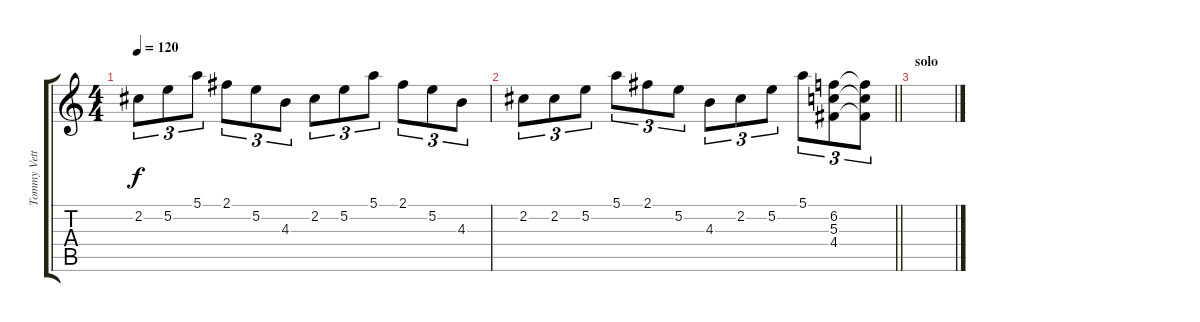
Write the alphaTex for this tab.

\track ("Tommy Vetterli 2" "Tommy Vett") {instrument overdrivenguitar}
\staff {score tabs}
\tuning (E4 B3 G3 D3 A2 E2) {hide}
\ts (4 4)
\tempo 120
\clef g2
\ks c
2.2.8{tu (3 2) dy f} 5.2.8{tu (3 2)} 5.1.8{tu (3 2)} 2.1.8{tu (3 2)} 5.2.8{tu (3 2)} 4.3.8{tu (3 2)} 2.2.8{tu (3 2)} 5.2.8{tu (3 2)} 5.1.8{tu (3 2)} 2.1.8{tu (3 2)} 5.2.8{tu (3 2)} 4.3.8{tu (3 2)} |
\barLineRight lightlight
2.2.8{tu (3 2)} 2.2.8{tu (3 2)} 5.2.8{tu (3 2)} 5.1.8{tu (3 2)} 2.1.8{tu (3 2)} 5.2.8{tu (3 2)} 4.3.8{tu (3 2)} 2.2.8{tu (3 2)} 5.2.8{tu (3 2)} 5.1.8{tu (3 2)} (6.2 5.3 4.4).8{tu (3 2)} (6.2{t} 5.3{t} 4.4{t}).8{tu (3 2)} |
\section ("" "solo")
